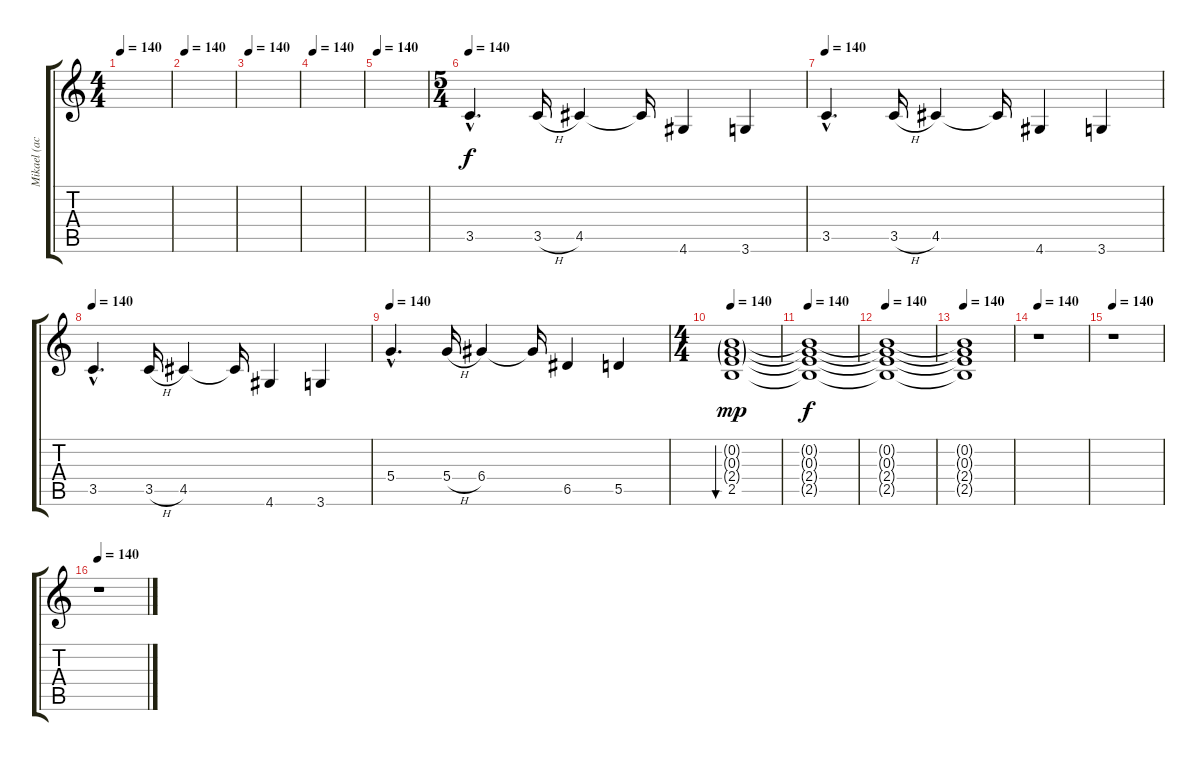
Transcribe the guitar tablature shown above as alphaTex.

\track ("Mikael (acoustic)" "Mikael (ac") {instrument acousticguitarnylon}
\staff {score tabs}
\tuning (E4 B3 G3 D3 A2 E2) {hide}
\ts (4 4)
\tempo 140
\clef g2
\ks c
|
\tempo 140
|
\tempo 140
|
\tempo 140
|
\tempo 140
|
\ts (5 4)
\tempo 140
3.5{hac}.4{d volume 16 instrument electricguitarjazz} 3.5{h}.16 4.5.4 4.5{t}.16 4.6.4 3.6.4 |
\tempo 140
3.5{hac}.4{d volume 16 instrument electricguitarjazz} 3.5{h}.16 4.5.4 4.5{t}.16 4.6.4 3.6.4 |
\tempo 140
3.5{hac}.4{d volume 16 instrument electricguitarjazz} 3.5{h}.16 4.5.4 4.5{t}.16 4.6.4 3.6.4 |
\tempo 140
5.4{hac}.4{d volume 16 instrument electricguitarjazz} 5.4{h}.16 6.4.4 6.4{t}.16 6.5.4 5.5.4 |
\ts (4 4)
\tempo 140
(0.2{g} 0.3{g} 2.4{g} 2.5).1{bu 240 dy mp volume 16 instrument electricguitarjazz} |
\tempo 140
(0.2{t} 0.3{t} 2.4{t} 2.5{t}).1{dy f} |
\tempo 140
(0.2{t} 0.3{t} 2.4{t} 2.5{t}).1 |
\tempo 140
(0.2{t} 0.3{t} 2.4{t} 2.5{t}).1 |
\tempo 140
r.1 |
\tempo 140
r.1 |
\tempo 140
r.1
